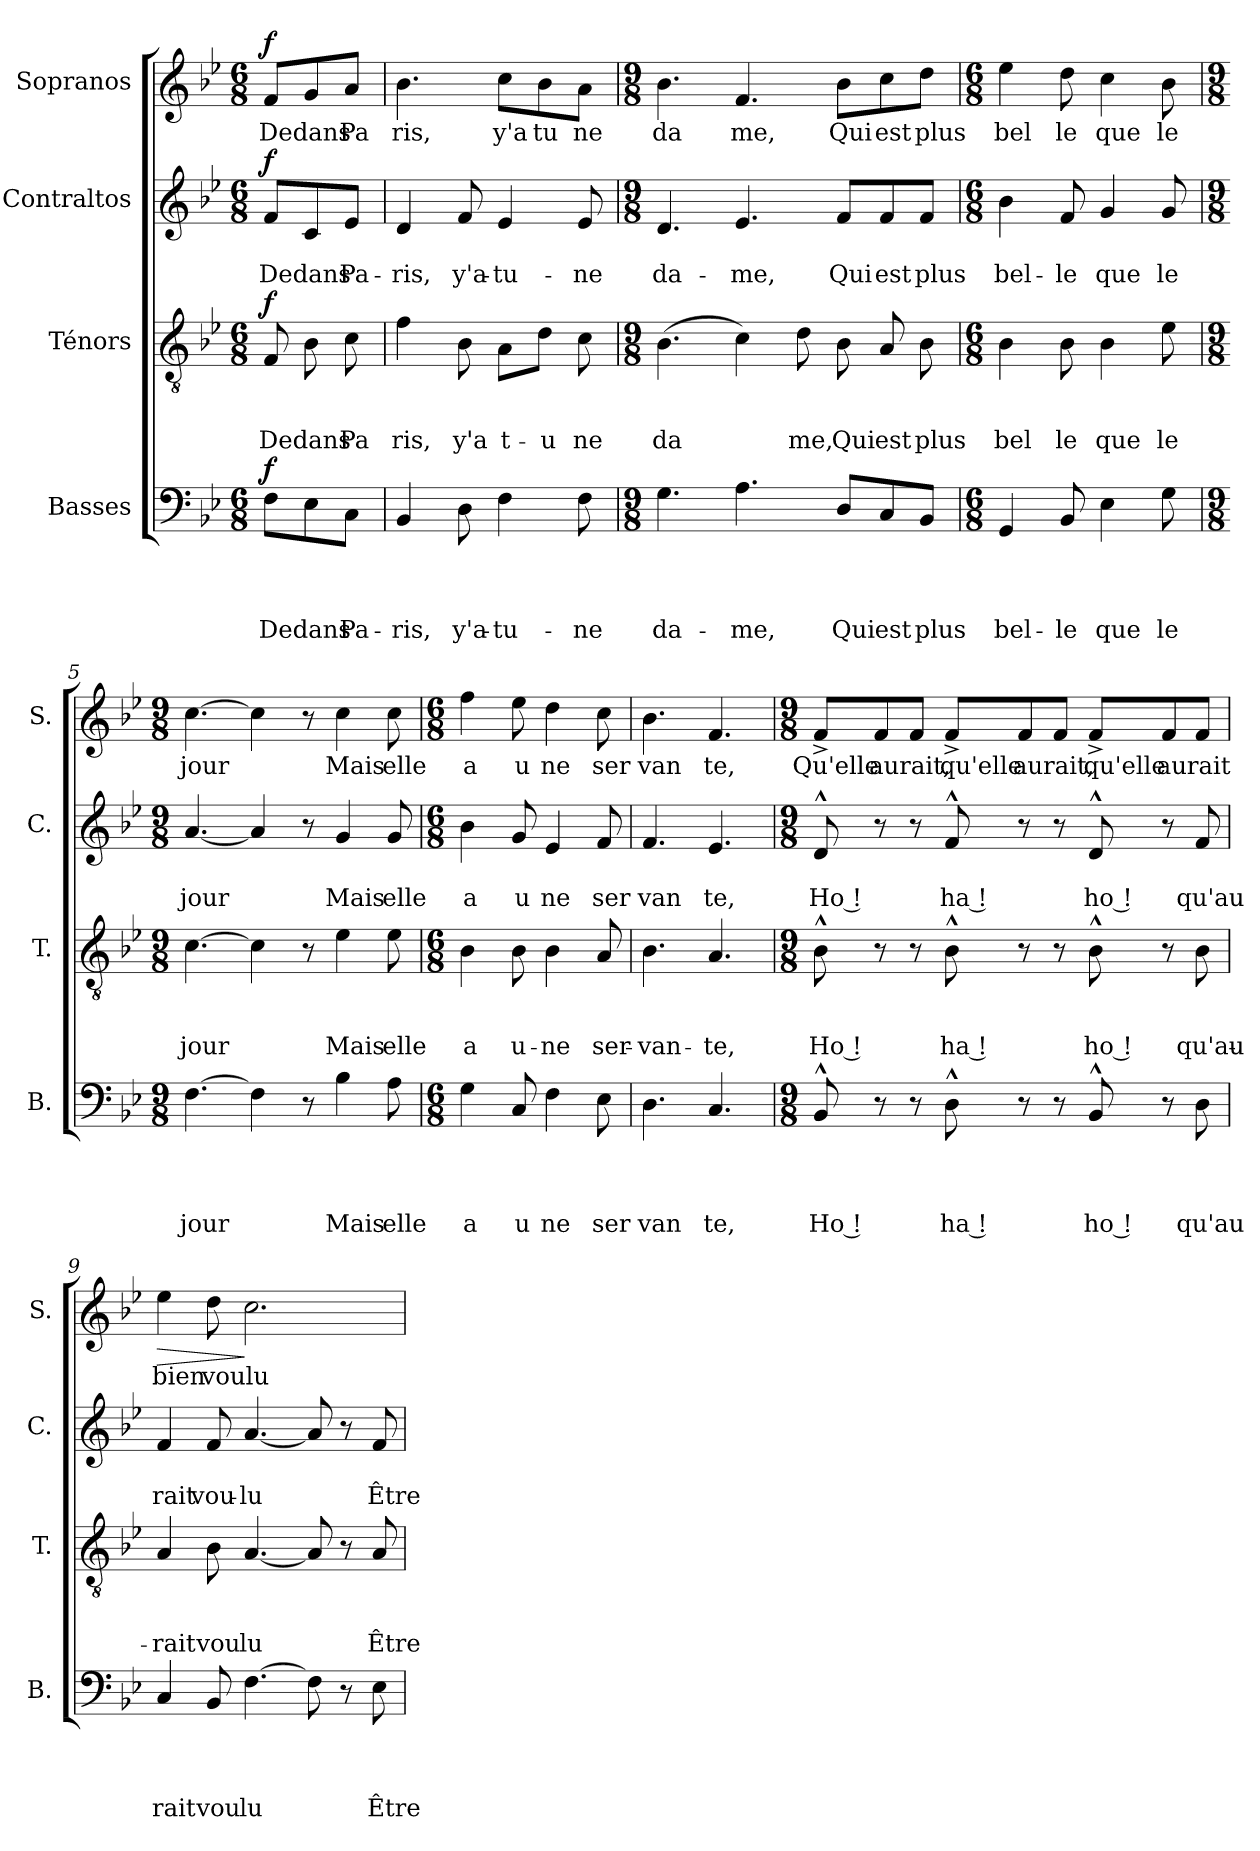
**kern	**text	**text	**text	**text	**dynam	**kern	**text	**text	**text	**dynam	**kern	**text	**text	**dynam	**kern	**text	**dynam
*part4	*part4	*part4	*part4	*part4	*part4	*part3	*part3	*part3	*part3	*part3	*part2	*part2	*part2	*part2	*part1	*part1	*part1
*staff4	*staff4	*staff4	*staff4	*staff4	*staff4	*staff3	*staff3	*staff3	*staff3	*staff3	*staff2	*staff2	*staff2	*staff2	*staff1	*staff1	*staff1
*I"Basses	*	*	*	*	*	*I"Ténors	*	*	*	*	*I"Contraltos	*	*	*	*I"Sopranos	*	*
*I'B.	*	*	*	*	*	*I'T.	*	*	*	*	*I'C.	*	*	*	*I'S.	*	*
*clefF4	*	*	*	*	*	*clefGv2	*	*	*	*	*clefG2	*	*	*	*clefG2	*	*
*k[b-e-]	*	*	*	*	*	*k[b-e-]	*	*	*	*	*k[b-e-]	*	*	*	*k[b-e-]	*	*
*B-:	*	*	*	*	*	*B-:	*	*	*	*	*B-:	*	*	*	*B-:	*	*
*M6/8	*	*	*	*	*	*M6/8	*	*	*	*	*M6/8	*	*	*	*M6/8	*	*
=1	=1	=1	=1	=1	=1	=1	=1	=1	=1	=1	=1	=1	=1	=1	=1	=1	=1
!	!	!	!	!LO:LY:b	!LO:DY:a	!	!	!	!LO:LY:b	!LO:DY:a	!	!	!LO:LY:b	!LO:DY:a	!	!LO:LY:b	!LO:DY:a
8F\L	.	.	.	Dedans	f	8F/	.	.	Dedans	f	8f/L	.	Dedans	f	8f/L	Dedans	f
8E-\	.	.	.	.	.	8B-\	.	.	.	.	8c/	.	.	.	8g/	.	.
!	!	!	!	!LO:LY:b	!	!	!	!	!LO:LY:b	!	!	!	!LO:LY:b	!	!	!LO:LY:b	!
8C\J	.	.	.	Pa-	.	8c\	.	.	Pa	.	8e-/J	.	Pa-	.	8a/J	Pa	.
=2	=2	=2	=2	=2	=2	=2	=2	=2	=2	=2	=2	=2	=2	=2	=2	=2	=2
!	!	!	!	!LO:LY:b	!	!	!	!	!LO:LY:b	!	!	!	!LO:LY:b	!	!	!LO:LY:b	!
4BB-/	.	.	.	-ris,	.	4f\	.	.	ris,	.	4d/	.	-ris,	.	4.b-\	ris,	.
!	!	!	!	!LO:LY:b	!	!	!	!	!LO:LY:b	!	!	!	!LO:LY:b	!	!	!	!
8D\	.	.	.	y'a-	.	8B-\	.	.	y'a	.	8f/	.	y'a-	.	.	.	.
!	!	!	!	!LO:LY:b	!	!	!	!	!LO:LY:b	!	!	!	!LO:LY:b	!	!	!LO:LY:b	!
4F\	.	.	.	-t­u-	.	8A\L	.	.	t-	.	4e-/	.	-t­u-	.	8cc\L	y'a	.
!	!	!	!	!	!	!	!	!	!LO:LY:b:rj	!	!	!	!	!	!	!LO:LY:b	!
.	.	.	.	.	.	8d\J	.	.	-u	.	.	.	.	.	8b-\	t­u	.
!	!	!	!	!LO:LY:b	!	!	!	!	!LO:LY:b	!	!	!	!LO:LY:b	!	!	!LO:LY:b	!
8F\	.	.	.	-ne	.	8c\	.	.	ne	.	8e-/	.	-ne	.	8a\J	ne	.
=3	=3	=3	=3	=3	=3	=3	=3	=3	=3	=3	=3	=3	=3	=3	=3	=3	=3
*M9/8	*	*	*	*	*	*M9/8	*	*	*	*	*M9/8	*	*	*	*M9/8	*	*
!	!	!	!	!LO:LY:b	!	!	!	!	!LO:LY:b	!	!	!	!LO:LY:b	!	!	!LO:LY:b	!
4.G\	.	.	.	da-	.	(>4.B-\	.	.	da	.	4.d/	.	da-	.	4.b-\	da	.
!	!	!	!	!LO:LY:b	!	!	!	!	!	!	!	!	!LO:LY:b	!	!	!LO:LY:b	!
4.A\	.	.	.	-me,	.	4c\)	.	.	.	.	4.e-/	.	-me,	.	4.f/	me,	.
!	!	!	!	!	!	!	!	!	!LO:LY:b	!	!	!	!	!	!	!	!
.	.	.	.	.	.	8d\	.	.	me,	.	.	.	.	.	.	.	.
!	!	!	!	!LO:LY:b	!	!	!	!	!LO:LY:b	!	!	!	!LO:LY:b	!	!	!LO:LY:b	!
8D/L	.	.	.	Qui	.	8B-\	.	.	Qui	.	8f/L	.	Qui	.	8b-\L	Qui	.
!	!	!	!	!LO:LY:b	!	!	!	!	!LO:LY:b	!	!	!	!LO:LY:b	!	!	!LO:LY:b	!
8C/	.	.	.	est	.	8A/	.	.	est	.	8f/	.	est	.	8cc\	est	.
!	!	!	!	!LO:LY:b	!	!	!	!	!LO:LY:b	!	!	!	!LO:LY:b	!	!	!LO:LY:b	!
8BB-/J	.	.	.	plus	.	8B-\	.	.	plus	.	8f/J	.	plus	.	8dd\J	plus	.
=4	=4	=4	=4	=4	=4	=4	=4	=4	=4	=4	=4	=4	=4	=4	=4	=4	=4
*M6/8	*	*	*	*	*	*M6/8	*	*	*	*	*M6/8	*	*	*	*M6/8	*	*
!	!	!	!	!LO:LY:b	!	!	!	!	!LO:LY:b	!	!	!	!LO:LY:b	!	!	!LO:LY:b	!
4GG/	.	.	.	bel-	.	4B-\	.	.	bel	.	4b-\	.	bel-	.	4ee-\	bel	.
!	!	!	!	!LO:LY:b	!	!	!	!	!LO:LY:b	!	!	!	!LO:LY:b	!	!	!LO:LY:b	!
8BB-/	.	.	.	-le	.	8B-\	.	.	le	.	8f/	.	-le	.	8dd\	le	.
!	!	!	!	!LO:LY:b	!	!	!	!	!LO:LY:b	!	!	!	!LO:LY:b	!	!	!LO:LY:b	!
4E-\	.	.	.	que	.	4B-\	.	.	que	.	4g/	.	que	.	4cc\	que	.
!	!	!	!	!LO:LY:b	!	!	!	!	!LO:LY:b	!	!	!	!LO:LY:b	!	!	!LO:LY:b	!
8G\	.	.	.	le	.	8e-\	.	.	le	.	8g/	.	le	.	8b-\	le	.
!!LO:LB:g=z
=5	=5	=5	=5	=5	=5	=5	=5	=5	=5	=5	=5	=5	=5	=5	=5	=5	=5
*M9/8	*	*	*	*	*	*M9/8	*	*	*	*	*M9/8	*	*	*	*M9/8	*	*
!	!	!	!	!LO:LY:b	!	!	!	!	!LO:LY:b	!	!	!	!LO:LY:b	!	!	!LO:LY:b	!
[>4.F\	.	.	.	jour	.	[>4.c\	.	.	jour	.	[<4.a/	.	jour	.	[>4.cc\	jour	.
4F\]	.	.	.	.	.	4c\]	.	.	.	.	4a/]	.	.	.	4cc\]	.	.
8r	.	.	.	.	.	8r	.	.	.	.	8r	.	.	.	8r	.	.
!	!	!	!	!LO:LY:b	!	!	!	!	!LO:LY:b	!	!	!	!LO:LY:b	!	!	!LO:LY:b	!
4B-\	.	.	.	Mais	.	4e-\	.	.	Mais	.	4g/	.	Mais	.	4cc\	Mais	.
!	!	!	!	!LO:LY:b	!	!	!	!	!LO:LY:b	!	!	!	!LO:LY:b	!	!	!LO:LY:b	!
8A\	.	.	.	elle	.	8e-\	.	.	elle	.	8g/	.	elle	.	8cc\	elle	.
=6	=6	=6	=6	=6	=6	=6	=6	=6	=6	=6	=6	=6	=6	=6	=6	=6	=6
*M6/8	*	*	*	*	*	*M6/8	*	*	*	*	*M6/8	*	*	*	*M6/8	*	*
!	!	!	!	!LO:LY:b	!	!	!	!	!LO:LY:b	!	!	!	!LO:LY:b	!	!	!LO:LY:b	!
4G\	.	.	.	a	.	4B-\	.	.	a	.	4b-\	.	a	.	4ff\	a	.
!	!	!	!	!LO:LY:b	!	!	!	!	!LO:LY:b	!	!	!	!LO:LY:b	!	!	!LO:LY:b	!
8C/	.	.	.	u	.	8B-\	.	.	u-	.	8g/	.	u	.	8ee-\	u	.
!	!	!	!	!LO:LY:b	!	!	!	!	!LO:LY:b	!	!	!	!LO:LY:b	!	!	!LO:LY:b	!
4F\	.	.	.	ne	.	4B-\	.	.	-ne	.	4e-/	.	ne	.	4dd\	ne	.
!	!	!	!	!LO:LY:b	!	!	!	!	!LO:LY:b	!	!	!	!LO:LY:b	!	!	!LO:LY:b	!
8E-\	.	.	.	ser	.	8A/	.	.	ser-	.	8f/	.	ser	.	8cc\	ser	.
=7	=7	=7	=7	=7	=7	=7	=7	=7	=7	=7	=7	=7	=7	=7	=7	=7	=7
!	!	!	!	!LO:LY:b	!	!	!	!	!LO:LY:b	!	!	!	!LO:LY:b	!	!	!LO:LY:b	!
4.D\	.	.	.	van	.	4.B-\	.	.	-van-	.	4.f/	.	van	.	4.b-\	van	.
!	!	!	!	!LO:LY:b	!	!	!	!	!LO:LY:b	!	!	!	!LO:LY:b	!	!	!LO:LY:b	!
4.C/	.	.	.	te,	.	4.A/	.	.	-te,	.	4.e-/	.	te,	.	4.f/	te,	.
=8	=8	=8	=8	=8	=8	=8	=8	=8	=8	=8	=8	=8	=8	=8	=8	=8	=8
*M9/8	*	*	*	*	*	*M9/8	*	*	*	*	*M9/8	*	*	*	*M9/8	*	*
!	!	!	!	!LO:LY:b:rj	!	!	!	!	!LO:LY:b:rj	!	!	!	!LO:LY:b:rj	!	!	!LO:LY:b	!
8BB-^^</	.	.	.	Ho !	.	8B-^^>\	.	.	Ho !	.	8d^^</	.	Ho !	.	8f^</L	Qu'elle	.
!	!	!	!	!	!	!	!	!	!	!	!	!	!	!	!	!LO:LY:b	!
8r	.	.	.	.	.	8r	.	.	.	.	8r	.	.	.	8f/	aurait,	.
8r	.	.	.	.	.	8r	.	.	.	.	8r	.	.	.	8f/J	.	.
!	!	!	!	!LO:LY:b:rj	!	!	!	!	!LO:LY:b:rj	!	!	!	!LO:LY:b:rj	!	!	!LO:LY:b	!
8D^^>\	.	.	.	ha !	.	8B-^^>\	.	.	ha !	.	8f^^</	.	ha !	.	8f^</L	qu'elle	.
!	!	!	!	!	!	!	!	!	!	!	!	!	!	!	!	!LO:LY:b	!
8r	.	.	.	.	.	8r	.	.	.	.	8r	.	.	.	8f/	aurait,	.
8r	.	.	.	.	.	8r	.	.	.	.	8r	.	.	.	8f/J	.	.
!	!	!	!	!LO:LY:b:rj	!	!	!	!	!LO:LY:b:rj	!	!	!	!LO:LY:b:rj	!	!	!LO:LY:b	!
8BB-^^</	.	.	.	ho !	.	8B-^^>\	.	.	ho !	.	8d^^</	.	ho !	.	8f^</L	qu'elle	.
!	!	!	!	!	!	!	!	!	!	!	!	!	!	!	!	!LO:LY:b	!
8r	.	.	.	.	.	8r	.	.	.	.	8r	.	.	.	8f/	aurait	.
!	!	!	!	!LO:LY:b	!	!	!	!	!LO:LY:b	!	!	!	!LO:LY:b	!	!	!	!
8D\	.	.	.	qu'au	.	8B-\	.	.	qu'au-	.	8f/	.	qu'au	.	8f/J	.	.
!!LO:PB:g=z
=9	=9	=9	=9	=9	=9	=9	=9	=9	=9	=9	=9	=9	=9	=9	=9	=9	=9
!	!	!	!	!LO:LY:b	!	!	!	!	!LO:LY:b	!	!	!	!LO:LY:b	!	!	!LO:LY:b	!LO:HP:b
4C/	.	.	.	rait	.	4A/	.	.	-rait	.	4f/	.	rait	.	4ee-\	bien	>
!	!	!	!	!LO:LY:b	!	!	!	!	!LO:LY:b	!	!	!	!LO:LY:b	!	!	!LO:LY:b	!
8BB-/	.	.	.	vou	.	8B-\	.	.	vou	.	8f/	.	vou-	.	8dd\	voulu	.
!	!	!	!	!LO:LY:b	!	!	!	!	!LO:LY:b	!	!	!	!LO:LY:b	!	!	!	!
[>4.F\	.	.	.	lu	.	[<4.A/	.	.	lu	.	[<4.a/	.	-lu	.	2.cc\	.	]
8F\]	.	.	.	.	.	8A/]	.	.	.	.	8a/]	.	.	.	.	.	.
8r	.	.	.	.	.	8r	.	.	.	.	8r	.	.	.	.	.	.
!	!	!	!	!LO:LY:b	!	!	!	!	!LO:LY:b	!	!	!	!LO:LY:b	!	!	!	!
8E-\	.	.	.	Être	.	8A/	.	.	Être	.	8f/	.	Être	.	.	.	.
=	=	=	=	=	=	=	=	=	=	=	=	=	=	=	=	=	=
*-	*-	*-	*-	*-	*-	*-	*-	*-	*-	*-	*-	*-	*-	*-	*-	*-	*-
